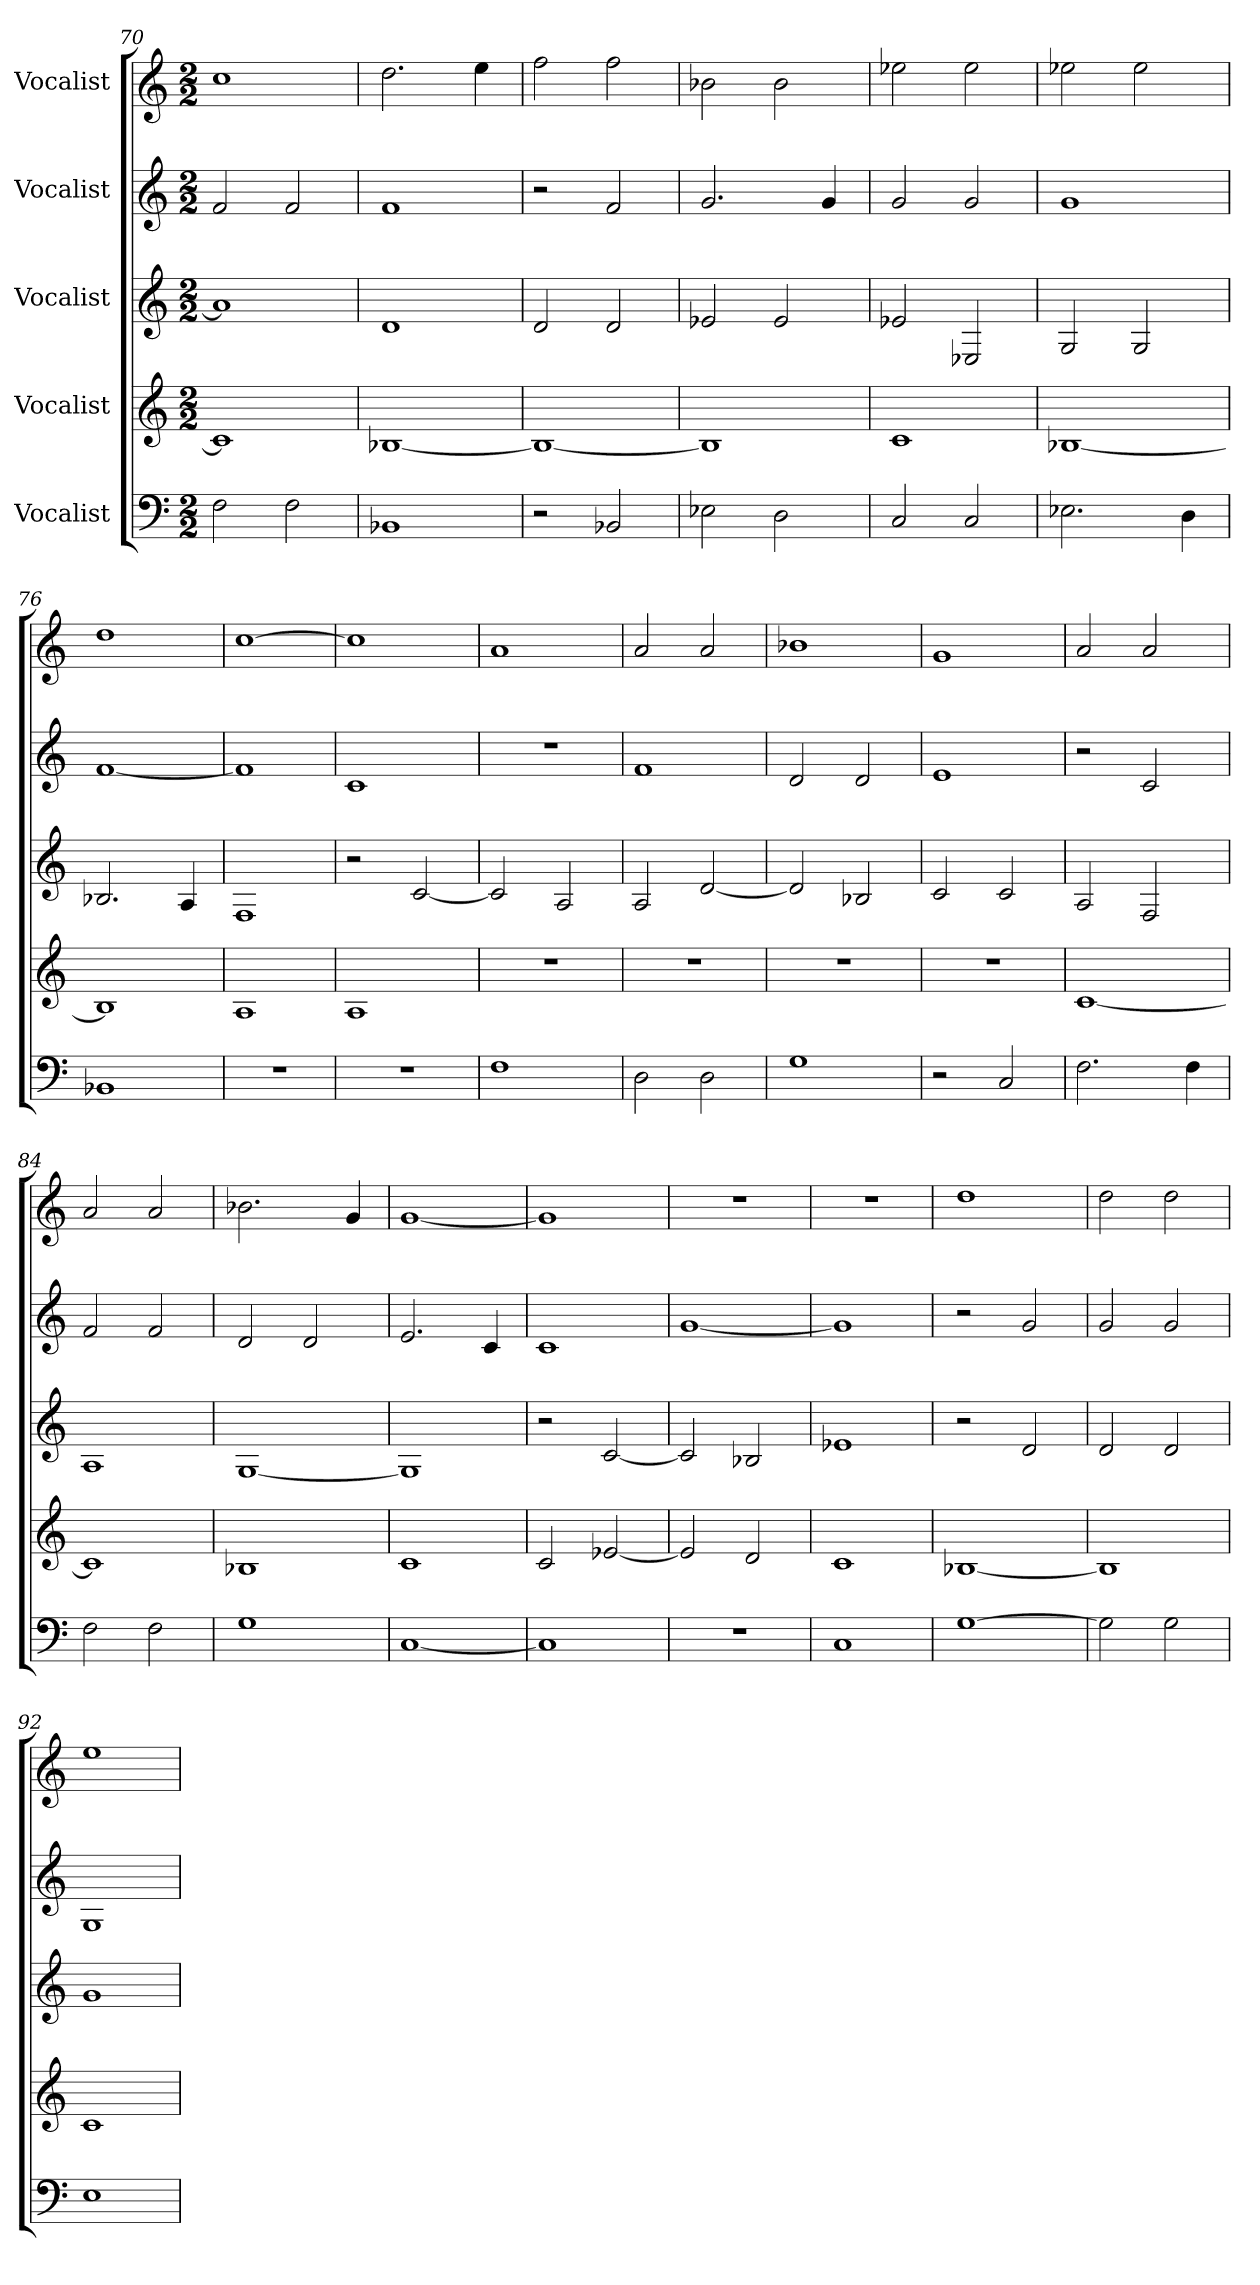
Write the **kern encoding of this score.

**kern	**kern	**kern	**kern	**kern
*part5	*part4	*part3	*part2	*part1
*staff5	*staff4	*staff3	*staff2	*staff1
*I"Vocalist	*I"Vocalist	*I"Vocalist	*I"Vocalist	*I"Vocalist
*M2/2	*M2/2	*M2/2	*M2/2	*M2/2
=70	=70	=70	=70	=70
2F	1c]	1a]	2f	1cc
2F	.	.	2f	.
=71	=71	=71	=71	=71
1BB-X	[1B-X	1d	1f	2.dd
.	.	.	.	4ee
=72	=72	=72	=72	=72
2r	1B-_	2d	2r	2ff
2BB-X	.	2d	2f	2ff
=73	=73	=73	=73	=73
2E-X	1B-]	2e-X	2.g	2b-X
2D	.	2e-	.	2b-
.	.	.	4g	.
=74	=74	=74	=74	=74
2C	1c	2e-X	2g	2ee-X
2C	.	2E-X	2g	2ee-
=75	=75	=75	=75	=75
2.E-X	[1B-X	2G	1g	2ee-X
.	.	2G	.	2ee-
4D	.	.	.	.
=76	=76	=76	=76	=76
1BB-X	1B-]	2.B-X	[1f	1dd
.	.	4A	.	.
=77	=77	=77	=77	=77
1r	1A	1F	1f]	[1cc
=78	=78	=78	=78	=78
1r	1A	2r	1c	1cc]
.	.	[2c	.	.
=79	=79	=79	=79	=79
1F	1r	2c]	1r	1a
.	.	2A	.	.
=80	=80	=80	=80	=80
2D	1r	2A	1f	2a
2D	.	[2d	.	2a
=81	=81	=81	=81	=81
1G	1r	2d]	2d	1b-X
.	.	2B-X	2d	.
=82	=82	=82	=82	=82
2r	1r	2c	1e	1g
2C	.	2c	.	.
=83	=83	=83	=83	=83
2.F	[1c	2A	2r	2a
.	.	2F	2c	2a
4F	.	.	.	.
=84	=84	=84	=84	=84
2F	1c]	1A	2f	2a
2F	.	.	2f	2a
=85	=85	=85	=85	=85
1G	1B-X	[1G	2d	2.b-X
.	.	.	2d	.
.	.	.	.	4g
=86	=86	=86	=86	=86
[1C	1c	1G]	2.e	[1g
.	.	.	4c	.
=87	=87	=87	=87	=87
1C]	2c	2r	1c	1g]
.	[2e-X	[2c	.	.
=88	=88	=88	=88	=88
1r	2e-]	2c]	[1g	1r
.	2d	2B-X	.	.
=89	=89	=89	=89	=89
1C	1c	1e-X	1g]	1r
=90	=90	=90	=90	=90
[1G	[1B-X	2r	2r	1dd
.	.	2d	2g	.
=91	=91	=91	=91	=91
2G]	1B-]	2d	2g	2dd
2G	.	2d	2g	2dd
=92	=92	=92	=92	=92
1E	1c	1g	1G	1ee
=	=	=	=	=
*-	*-	*-	*-	*-
